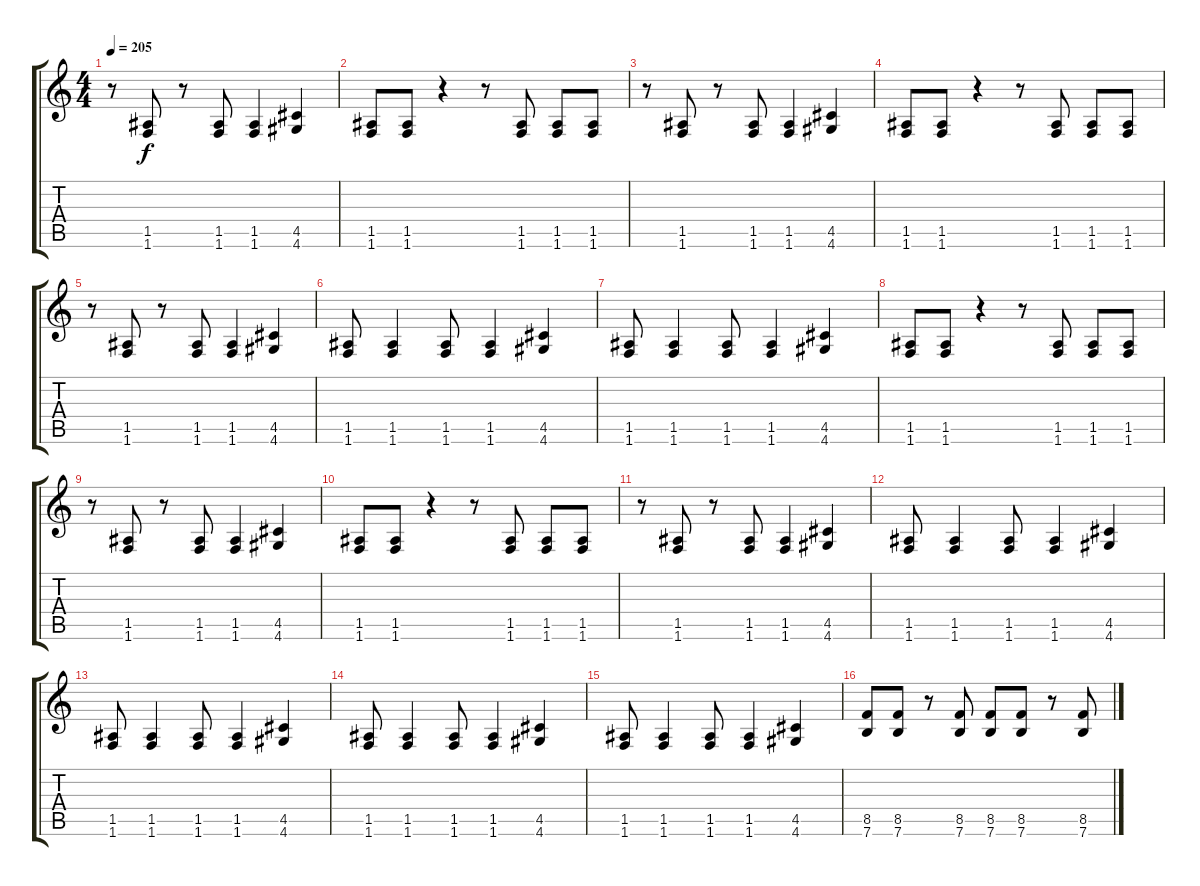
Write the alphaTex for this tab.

\track "" {instrument overdrivenguitar}
\staff {score tabs}
\tuning (E4 B3 G3 D3 A2 E2) {hide}
\ts (4 4)
\tempo 205
\clef g2
\ks c
r.8{dy f} (1.5 1.6).8 r.8 (1.5 1.6).8{txt ""} (1.5 1.6).4{instrument overdrivenguitar} (4.5 4.6).4 |
(1.5 1.6).8{txt "" instrument distortionguitar} (1.5 1.6).8 r.4 r.8 (1.5 1.6).8 (1.5 1.6).8 (1.5 1.6).8 |
r.8 (1.5 1.6).8 r.8 (1.5 1.6).8{txt ""} (1.5 1.6).4{instrument overdrivenguitar} (4.5 4.6).4 |
(1.5 1.6).8{txt "" instrument distortionguitar} (1.5 1.6).8 r.4 r.8 (1.5 1.6).8 (1.5 1.6).8 (1.5 1.6).8 |
r.8 (1.5 1.6).8 r.8 (1.5 1.6).8{txt ""} (1.5 1.6).4{instrument overdrivenguitar} (4.5 4.6).4 |
(1.5 1.6).8{txt "" instrument distortionguitar} (1.5 1.6).4 (1.5 1.6).8{txt ""} (1.5 1.6).4{instrument overdrivenguitar} (4.5 4.6).4 |
(1.5 1.6).8{txt "" instrument distortionguitar} (1.5 1.6).4 (1.5 1.6).8{txt ""} (1.5 1.6).4{instrument overdrivenguitar} (4.5 4.6).4 |
(1.5 1.6).8{txt "" instrument distortionguitar} (1.5 1.6).8 r.4 r.8 (1.5 1.6).8 (1.5 1.6).8 (1.5 1.6).8 |
r.8 (1.5 1.6).8 r.8 (1.5 1.6).8{txt ""} (1.5 1.6).4{instrument overdrivenguitar} (4.5 4.6).4 |
(1.5 1.6).8{txt "" instrument distortionguitar} (1.5 1.6).8 r.4 r.8 (1.5 1.6).8 (1.5 1.6).8 (1.5 1.6).8 |
r.8 (1.5 1.6).8 r.8 (1.5 1.6).8{txt ""} (1.5 1.6).4{instrument overdrivenguitar} (4.5 4.6).4 |
(1.5 1.6).8{txt "" instrument distortionguitar} (1.5 1.6).4 (1.5 1.6).8{txt ""} (1.5 1.6).4{instrument overdrivenguitar} (4.5 4.6).4 |
(1.5 1.6).8{txt "" instrument distortionguitar} (1.5 1.6).4 (1.5 1.6).8{txt ""} (1.5 1.6).4{instrument overdrivenguitar} (4.5 4.6).4 |
(1.5 1.6).8{txt "" instrument distortionguitar} (1.5 1.6).4 (1.5 1.6).8{txt ""} (1.5 1.6).4{instrument overdrivenguitar} (4.5 4.6).4 |
(1.5 1.6).8{txt "" instrument distortionguitar} (1.5 1.6).4 (1.5 1.6).8{txt ""} (1.5 1.6).4{instrument overdrivenguitar} (4.5 4.6).4 |
(8.5 7.6).8 (8.5 7.6).8 r.8 (8.5 7.6).8 (8.5 7.6).8 (8.5 7.6).8 r.8 (8.5 7.6).8
